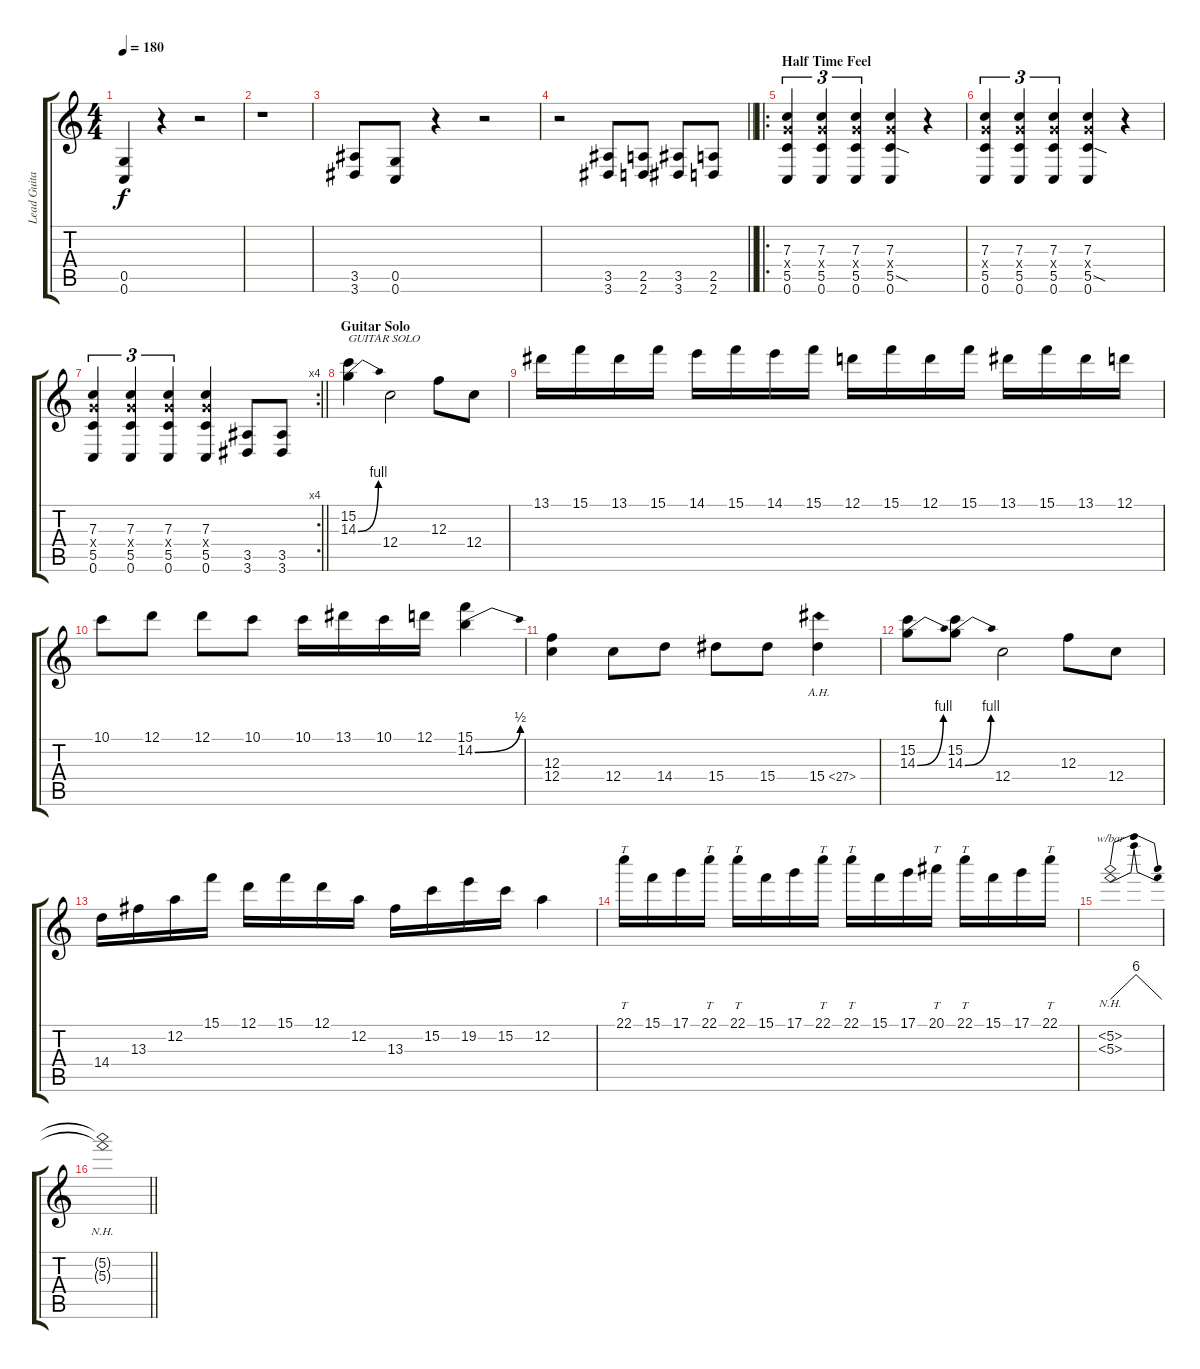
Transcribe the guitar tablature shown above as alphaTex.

\track ("Lead Guitar" "Lead Guita") {instrument distortionguitar}
\staff {score tabs}
\tuning (D4 A3 F3 C3 G2 C2) {hide}
\ts (4 4)
\tempo 180
\clef g2
\ks c
(0.5 0.6).4{dy f} r.4 r.2 |
r.1 |
(3.5 3.6).8 (0.5 0.6).8 r.4 r.2 |
\barLineRight lightlight
r.2 (3.5 3.6).8 (2.5 2.6).8 (3.5 3.6).8 (2.5 2.6).8 |
\ro
\section ("" "Half Time Feel")
(7.3 7.4{x} 5.5 0.6).4{tu (3 2)} (7.3 7.4{x} 5.5 0.6).4{tu (3 2)} (7.3 7.4{x} 5.5 0.6).4{tu (3 2)} (7.3 7.4{x} 5.5{sod} 0.6).4 r.4 |
(7.3 7.4{x} 5.5 0.6).4{tu (3 2)} (7.3 7.4{x} 5.5 0.6).4{tu (3 2)} (7.3 7.4{x} 5.5 0.6).4{tu (3 2)} (7.3 7.4{x} 5.5{sod} 0.6).4 r.4 |
\rc 4
\barLineRight lightlight
(7.3 7.4{x} 5.5 0.6).4{tu (3 2)} (7.3 7.4{x} 5.5 0.6).4{tu (3 2)} (7.3 7.4{x} 5.5 0.6).4{tu (3 2)} (7.3 7.4{x} 5.5 0.6).4 (3.5 3.6).8 (3.5 3.6).8 |
\section ("" "Guitar Solo")
(15.2 14.3{be (bend 0 0 60 4)}).4{txt "GUITAR SOLO"} 12.4.2 12.3.8 12.4.8 |
13.1.16 15.1.16 13.1.16 15.1.16 14.1.16 15.1.16 14.1.16 15.1.16 12.1.16 15.1.16 12.1.16 15.1.16 13.1.16 15.1.16 13.1.16 12.1.16 |
10.1.8 12.1.8 12.1.8 10.1.8 10.1.16 13.1.16 10.1.16 12.1.16 (15.1 14.2{be (bend 0 0 60 2)}).4 |
(12.3 12.4).4 12.4.8 14.4.8 15.4.8 15.4.8 15.4{ah 12}.4 |
(15.2 14.3{be (bend 0 0 60 4)}).8 (15.2 14.3{be (bend 0 0 60 4)}).8 12.4.2 12.3.8 12.4.8 |
14.4.16 13.3.16 12.2.16 15.1.16 12.1.16 15.1.16 12.1.16 12.2.16 13.3.16 15.2.16 19.2.16 15.2.16 12.2.4 |
22.1.16{tt} 15.1.16 17.1.16 22.1.16{tt} 22.1.16{tt} 15.1.16 17.1.16 22.1.16{tt} 22.1.16{tt} 15.1.16 17.1.16 20.1.16{tt} 22.1.16{tt} 15.1.16 17.1.16 22.1.16{tt} |
(5.2{nh} 5.3{nh}).1{tbe (dip default 0 0 30 24 60 0)} |
\barLineRight lightlight
(5.2{nh t} 5.3{nh t}).1
